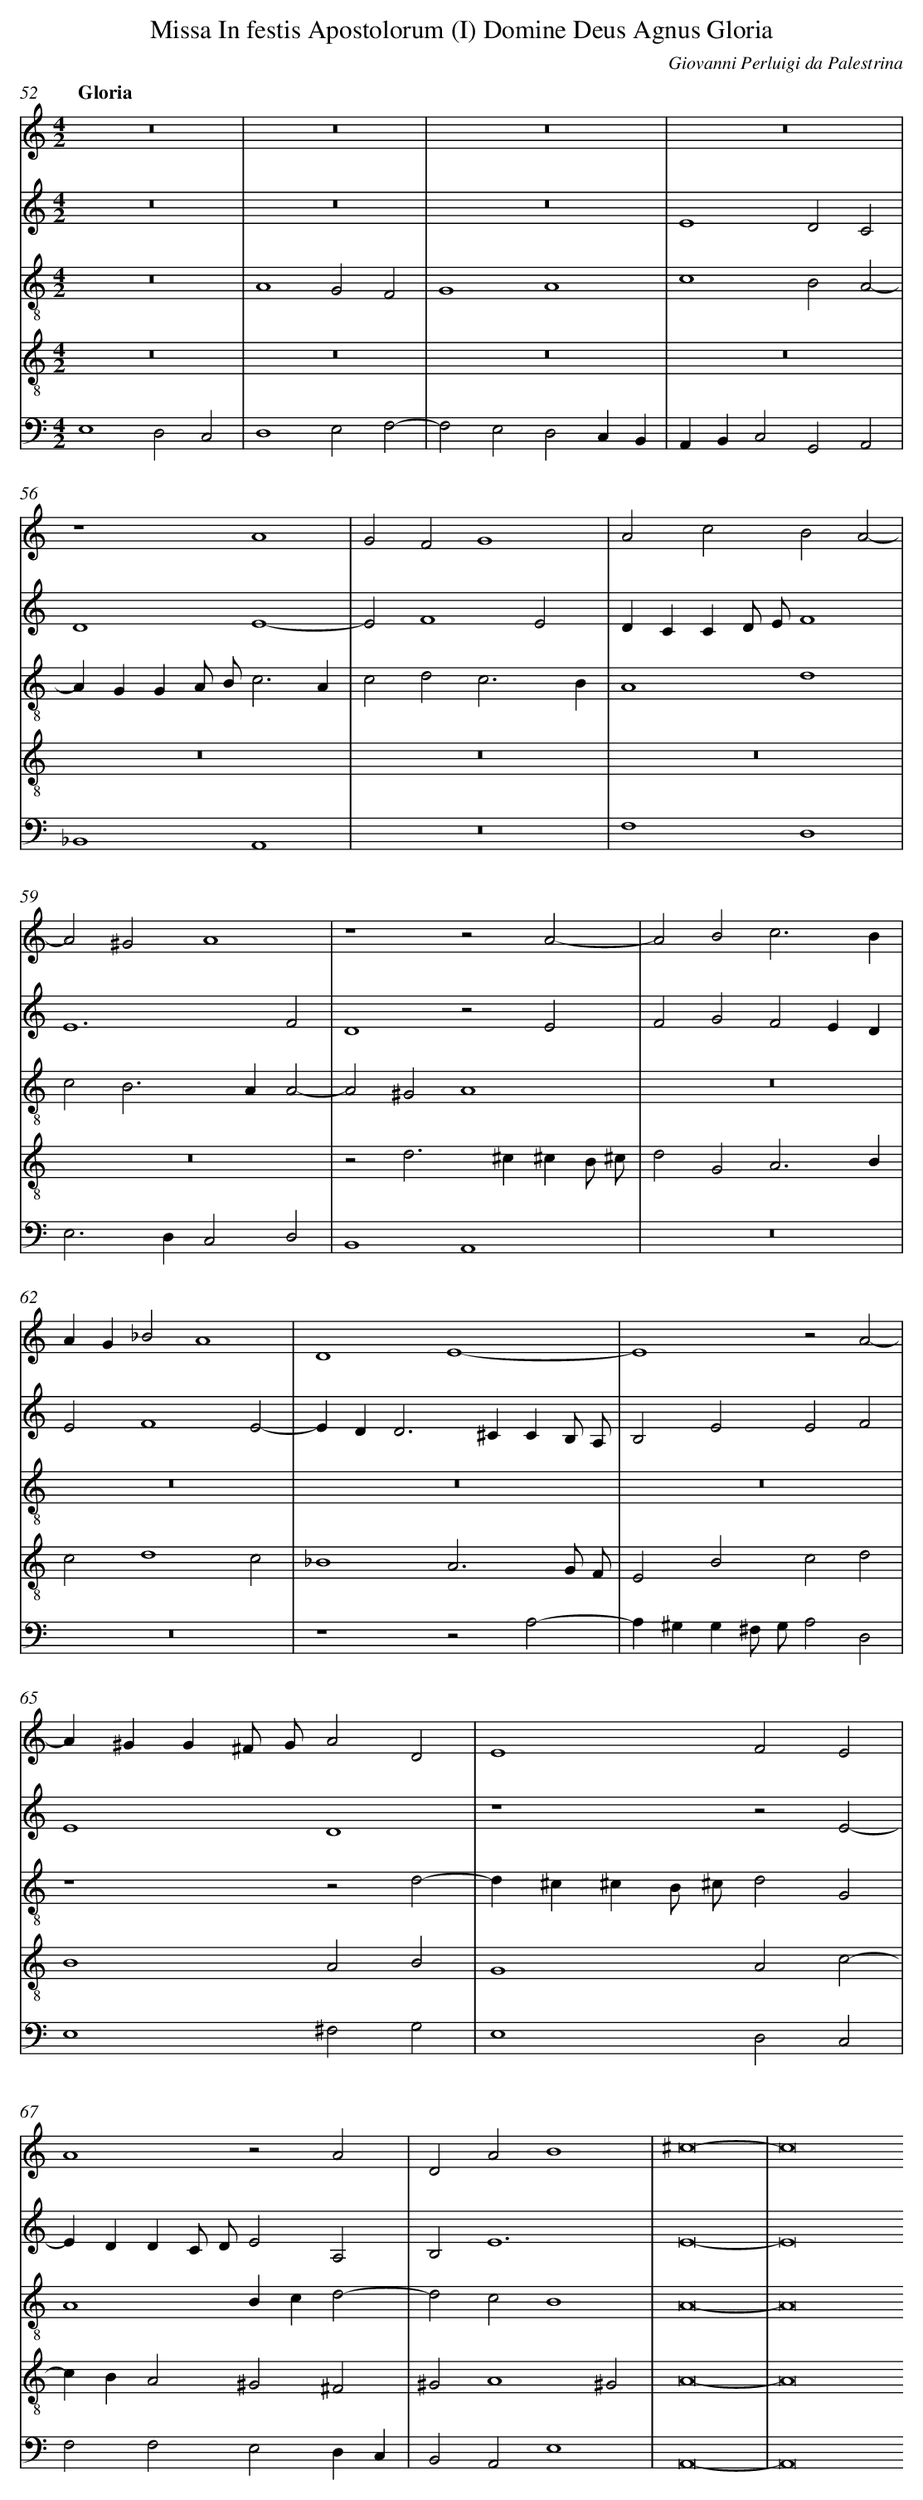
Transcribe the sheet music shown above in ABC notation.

X:1
T: Missa In festis Apostolorum (I) Domine Deus Agnus Gloria
C: Giovanni Perluigi da Palestrina
L: 1/4
M: 4/2
Q: "Gloria"
V: 1 clef=treble
V: 2 clef=treble
V: 3 clef=treble-8
V: 4 clef=treble-8
V: 5 clef=bass
K: C
[V:1] z8 |
[V:2] z8 |
[V:3] z8 |
[V:4] z8 |
[V:5] E,4D,2C,2 |
[V:1] z8 |
[V:2] z8 |
[V:3] A4G2F2 |
[V:4] z8 |
[V:5] D,4E,2F,2- |
[V:1] z8 |
[V:2] z8 |
[V:3] G4A4 |
[V:4] z8 |
[V:5] F,2E,2D,2C,B,, |
[V:1] z8 |
[V:2] E4D2C2 |
[V:3] c4B2A2- |
[V:4] z8 |
[V:5] A,,B,,C,2G,,2A,,2 |
[V:1] z4A4 |
[V:2] D4E4- |
[V:3] AGGA/ B/c3A |
[V:4] z8 |
[V:5] _B,,4A,,4 |
[V:1] G2F2G4 |
[V:2] E2F4E2 |
[V:3] c2d2c3B |
[V:4] z8 |
[V:5] z8 |
[V:1] A2c2B2A2- |
[V:2] DCCD/ E/F4 |
[V:3] A4d4 |
[V:4] z8 |
[V:5] F,4D,4 |
[V:1] A2^G2A4 |
[V:2] E6F2 |
[V:3] c2B2>A2A2- |
[V:4] z8 |
[V:5] E,2>D,2C,2D,2 |
[V:1] z4z2A2- |
[V:2] D4z2E2 |
[V:3] A2^G2A4 |
[V:4] z2d2>^c2^cB/ ^c/ |
[V:5] B,,4A,,4 |
[V:1] A2B2c3B |
[V:2] F2G2F2ED |
[V:3] z8 |
[V:4] d2G2A3B |
[V:5] z8 |
[V:1] AG_B2A4 |
[V:2] E2F4E2- |
[V:3] z8 |
[V:4] c2d4c2 |
[V:5] z8 |
[V:1] D4E4- |
[V:2] ED2<D2^CCB,/ A,/ |
[V:3] z8 |
[V:4] _B4A3G/ F/ |
[V:5] z4z2A,2- |
[V:1] E4z2A2- |
[V:2] B,2E2E2F2 |
[V:3] z8 |
[V:4] E2B2c2d2 |
[V:5] A,^G,G,^F,/ G,/A,2D,2 |
[V:1] A^GG^F/ G/A2D2 |
[V:2] E4D4 |
[V:3] z4z2d2- |
[V:4] B4A2B2 |
[V:5] E,4^F,2G,2 |
[V:1] E4F2E2 |
[V:2] z4z2E2- |
[V:3] d^c^cB/ ^c/d2G2 |
[V:4] G4A2c2- |
[V:5] E,4D,2C,2 |
[V:1] A4z2A2 |
[V:2] EDDC/ D/E2A,2 |
[V:3] A4Bcd2- |
[V:4] cBA2^G2^F2 |
[V:5] F,2F,2E,2D,C, |
[V:1] D2A2B4 |
[V:2] B,2E6 |
[V:3] d2c2B4 |
[V:4] ^G2A4^G2 |
[V:5] B,,2A,,2E,4 |
[V:1] ^c8- |
[V:2] E8- |
[V:3] A8- |
[V:4] A8- |
[V:5] A,,8- |
[V:1] c8
[V:2] E8
[V:3] A8
[V:4] A8
[V:5] A,,8
